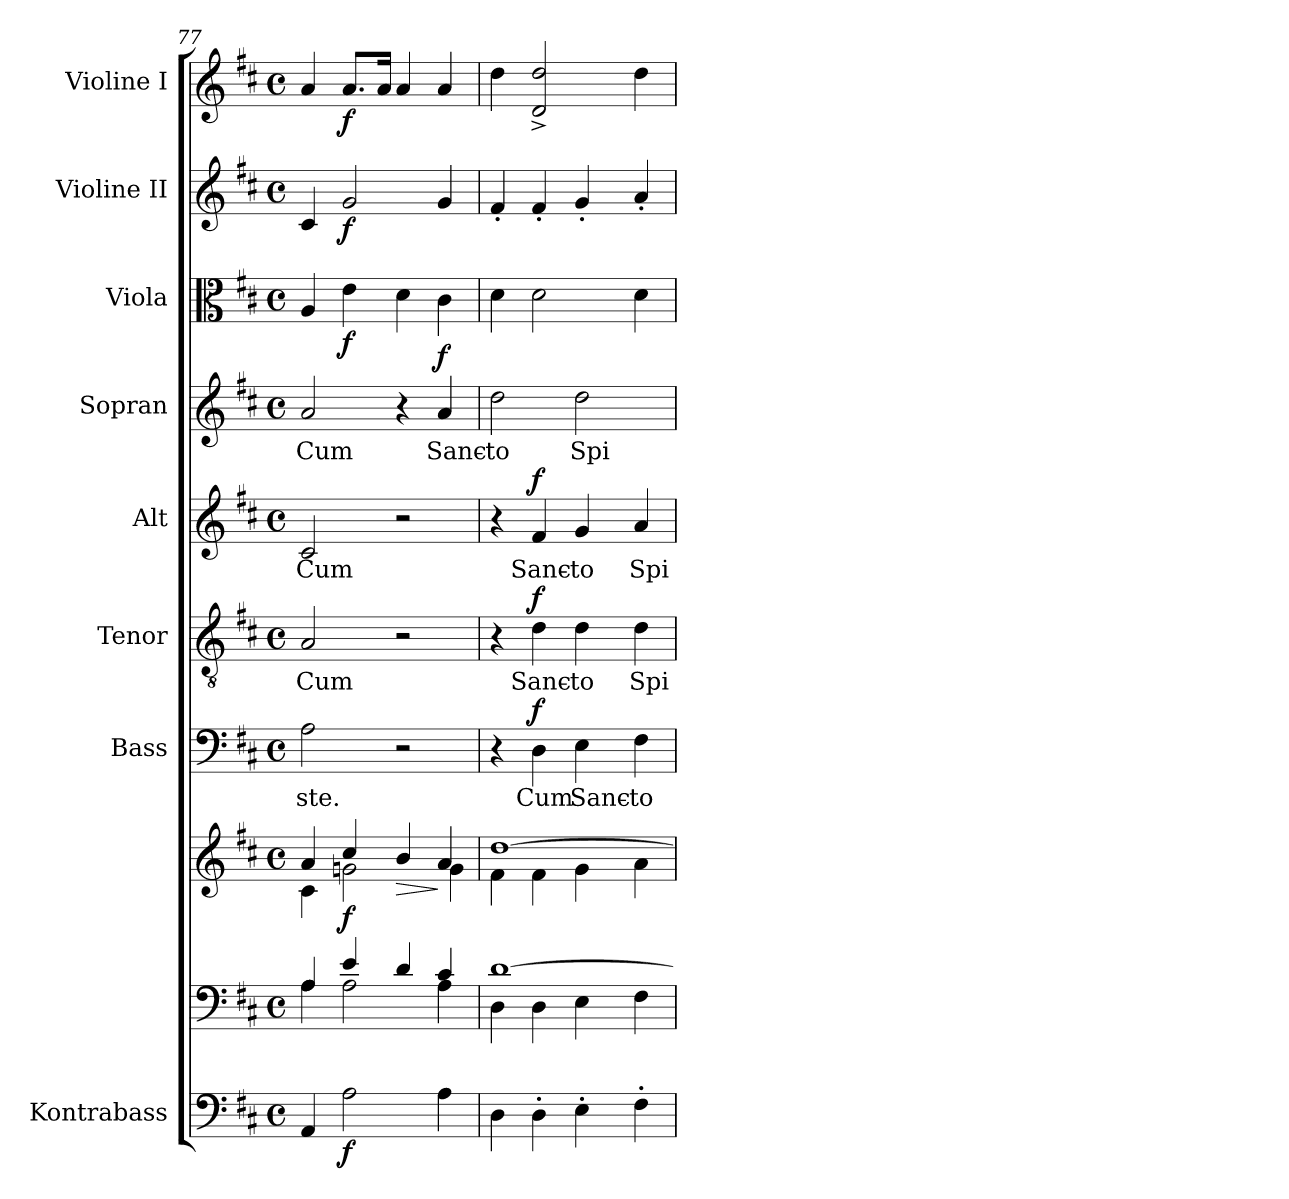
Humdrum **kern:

**kern	**dynam	**kern	**kern	**dynam	**kern	**text	**dynam	**kern	**text	**dynam	**kern	**text	**dynam	**kern	**text	**dynam	**kern	**dynam	**kern	**dynam	**kern	**dynam
*part9	*part9	*part8	*part8	*part8	*part7	*part7	*part7	*part6	*part6	*part6	*part5	*part5	*part5	*part4	*part4	*part4	*part3	*part3	*part2	*part2	*part1	*part1
*staff10	*staff10	*staff9	*staff8	*staff8/9	*staff7	*staff7	*staff7	*staff6	*staff6	*staff6	*staff5	*staff5	*staff5	*staff4	*staff4	*staff4	*staff3	*staff3	*staff2	*staff2	*staff1	*staff1
*I"Kontrabass	*	*	*	*	*I"Bass	*	*	*I"Tenor	*	*	*I"Alt	*	*	*I"Sopran	*	*	*I"Viola	*	*I"Violine II	*	*I"Violine I	*
*I'Kb.	*	*	*	*	*I'B.	*	*	*I'T.	*	*	*I'A.	*	*	*I'S.	*	*	*I'Vla.	*	*I'Vl. II	*	*I'Vl. I	*
!!LO:PB:g=z
*clefF4	*	*clefF4	*clefG2	*	*clefF4	*	*	*clefGv2	*	*	*clefG2	*	*	*clefG2	*	*	*clefC3	*	*clefG2	*	*clefG2	*
*ITrd7c12	*	*	*	*	*	*	*	*	*	*	*	*	*	*	*	*	*	*	*	*	*	*
*k[f#c#]	*	*k[f#c#]	*k[f#c#]	*	*k[f#c#]	*	*	*k[f#c#]	*	*	*k[f#c#]	*	*	*k[f#c#]	*	*	*k[f#c#]	*	*k[f#c#]	*	*k[f#c#]	*
*D:	*	*D:	*D:	*	*D:	*	*	*D:	*	*	*D:	*	*	*D:	*	*	*D:	*	*D:	*	*D:	*
*M4/4	*	*M4/4	*M4/4	*	*M4/4	*	*	*M4/4	*	*	*M4/4	*	*	*M4/4	*	*	*M4/4	*	*M4/4	*	*M4/4	*
*met(c)	*	*met(c)	*met(c)	*	*met(c)	*	*	*met(c)	*	*	*met(c)	*	*	*met(c)	*	*	*met(c)	*	*met(c)	*	*met(c)	*
=77	=77	=77	=77	=77	=77	=77	=77	=77	=77	=77	=77	=77	=77	=77	=77	=77	=77	=77	=77	=77	=77	=77
*	*	*^	*^	*	*	*	*	*	*	*	*	*	*	*	*	*	*	*	*	*	*	*
!	!	!	!	!	!	!	!	!LO:LY:b	!	!	!LO:LY:b	!	!	!LO:LY:b	!	!	!LO:LY:b	!	!	!	!	!	!	!
4AAA/	.	4A/	4A\	4a/	4c#\	.	2A\	-ste.	.	2A/	Cum	.	2c#/	Cum	.	2a/	Cum	.	4A/	.	4c#/	.	4a/	.
!	!LO:DY:b	!	!	!	!	!LO:DY:b	!	!	!	!	!	!	!	!	!	!	!	!	!	!LO:DY:b	!	!LO:DY:b	!	!LO:DY:b
2AA\	f	4e/	2A\	4cc#/	2gn\	f	.	.	.	.	.	.	.	.	.	.	.	.	4e\	f	2g/	f	8.a/L	f
.	.	.	.	.	.	.	.	.	.	.	.	.	.	.	.	.	.	.	.	.	.	.	16a/Jk	.
!	!	!	!	!	!	!LO:HP:b	!	!	!	!	!	!	!	!	!	!	!	!	!	!	!	!	!	!
.	.	4d/	.	4b/	.	>	2r	.	.	2r	.	.	2r	.	.	4r	.	.	4d\	.	.	.	4a/	.
!	!	!	!	!	!	!	!	!	!	!	!	!	!	!	!	!	!LO:LY:b	!LO:DY:a	!	!	!	!	!	!
4AA\	.	4c#/	4A\	4a/	4g\	]	.	.	.	.	.	.	.	.	.	4a/	Sanc-	f	4c#\	.	4g/	.	4a/	.
=78	=78	=78	=78	=78	=78	=78	=78	=78	=78	=78	=78	=78	=78	=78	=78	=78	=78	=78	=78	=78	=78	=78	=78	=78
!	!	!	!	!	!	!	!	!	!	!	!	!	!	!	!	!	!LO:LY:b	!	!	!	!	!	!	!
4DD\	.	[>1d	4D\	[>1dd	4f#\	.	4r	.	.	4r	.	.	4r	.	.	2dd\	-to	.	4d\	.	4f#'</	.	4dd\	.
!	!	!	!	!	!	!	!	!LO:LY:b	!LO:DY:a	!	!LO:LY:b	!LO:DY:a	!	!LO:LY:b	!LO:DY:a	!	!	!	!	!	!	!	!	!
4DD'>\	.	.	4D\	.	4f#\	.	4D\	Cum	f	4d\	Sanc-	f	4f#/	Sanc-	f	.	.	.	2d\	.	4f#'</	.	2d/^< 2dd/^<	.
!	!	!	!	!	!	!	!	!LO:LY:b	!	!	!LO:LY:b	!	!	!LO:LY:b	!	!	!LO:LY:b	!	!	!	!	!	!	!
4EE'>\	.	.	4E\	.	4g\	.	4E\	Sanc-	.	4d\	-to	.	4g/	-to	.	2dd\	Spi-	.	.	.	4g'</	.	.	.
!	!	!	!	!	!	!	!	!LO:LY:b	!	!	!LO:LY:b	!	!	!LO:LY:b	!	!	!	!	!	!	!	!	!	!
4FF#'>\	.	.	4F#\	.	4a\	.	4F#\	-to	.	4d\	Spi-	.	4a/	Spi-	.	.	.	.	4d\	.	4a'</	.	4dd\	.
*	*	*v	*v	*	*	*	*	*	*	*	*	*	*	*	*	*	*	*	*	*	*	*	*	*
*	*	*	*v	*v	*	*	*	*	*	*	*	*	*	*	*	*	*	*	*	*	*	*	*
=	=	=	=	=	=	=	=	=	=	=	=	=	=	=	=	=	=	=	=	=	=	=
*-	*-	*-	*-	*-	*-	*-	*-	*-	*-	*-	*-	*-	*-	*-	*-	*-	*-	*-	*-	*-	*-	*-
